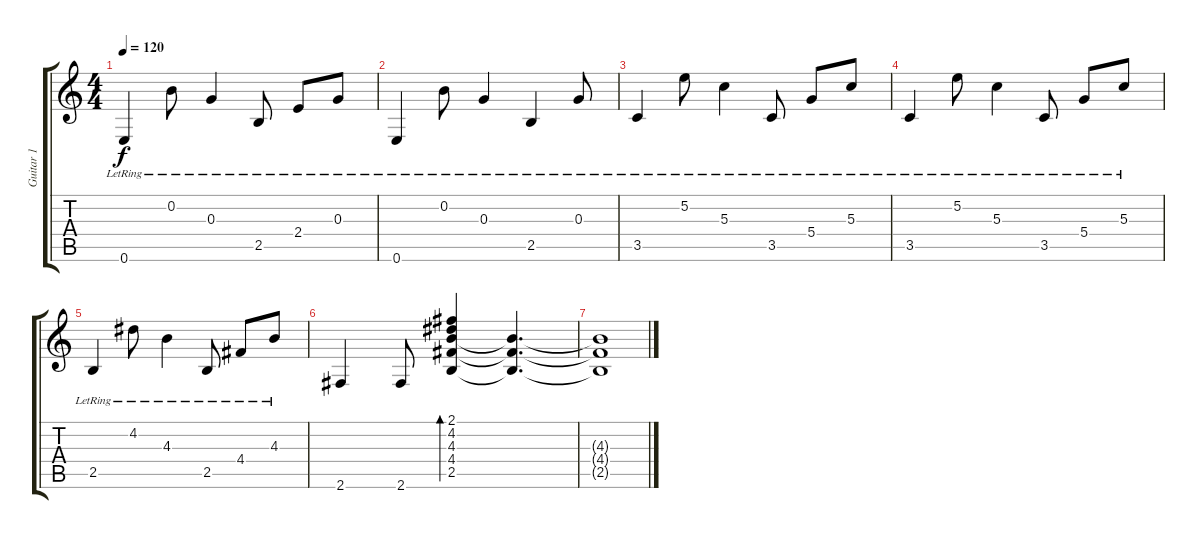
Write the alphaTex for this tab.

\track ("Guitar 1" "Guitar 1") {instrument acousticguitarsteel}
\staff {score tabs}
\tuning (E4 B3 G3 D3 A2 E2) {hide}
\ts (4 4)
\tempo 120
\clef g2
\ks c
0.6{lr}.4{dy f} 0.2{lr}.8 0.3{lr}.4 2.5{lr}.8 2.4{lr}.8 0.3{lr}.8 |
0.6{lr}.4 0.2{lr}.8 0.3{lr}.4 2.5{lr}.4 0.3{lr}.8 |
3.5{lr}.4 5.2{lr}.8 5.3{lr}.4 3.5{lr}.8 5.4{lr}.8 5.3{lr}.8 |
3.5{lr}.4 5.2{lr}.8 5.3{lr}.4 3.5{lr}.8 5.4{lr}.8 5.3{lr}.8 |
2.5{lr}.4 4.2{lr}.8 4.3{lr}.4 2.5{lr}.8 4.4{lr}.8 4.3{lr}.8 |
2.6.4 2.6.8 (2.1 4.2 4.3 4.4 2.5).4{bd 480} (4.3{t} 4.4{t} 2.5{t}).4{d} |
(4.3{t} 4.4{t} 2.5{t}).1
